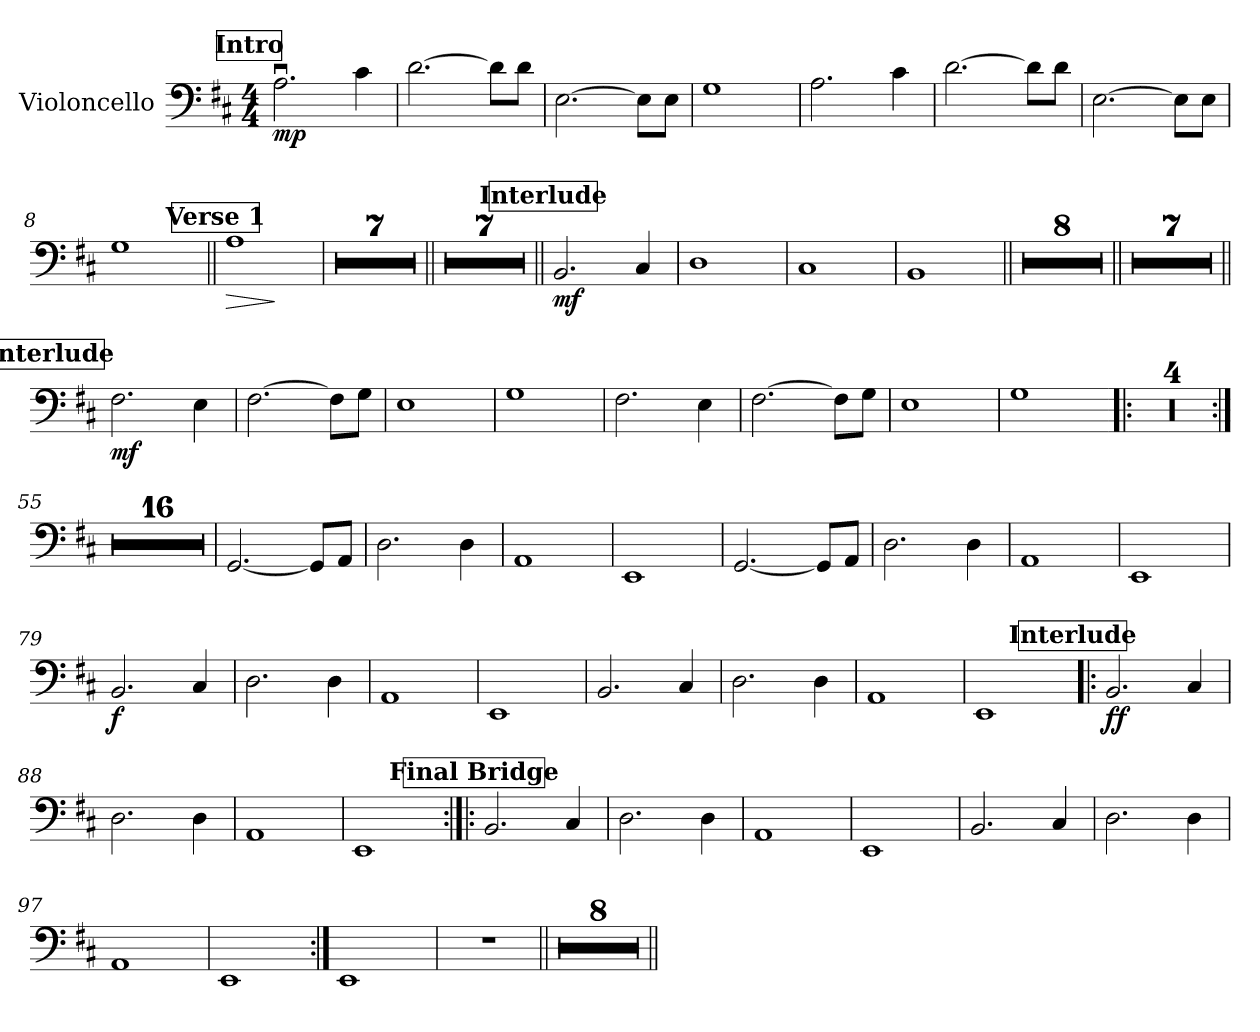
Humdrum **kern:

**kern	**dynam
*part1	*part1
*staff1	*staff1
*I"Violoncello	*
*I'Vc.	*
*clefF4	*
*k[f#c#]	*
*M4/4	*
*MM64	*
!!LO:REH:place=s1:a:B:fs=14:t=Intro
=1	=1
!	!LO:DY:b
2.Au\	mp
4c#\	.
=2	=2
[2.d\	.
8d\L]	.
8d\J	.
=3	=3
[2.E\	.
8E\L]	.
8E\J	.
=4	=4
1G	.
=5	=5
2.A\	.
4c#\	.
=6	=6
[2.d\	.
8d\L]	.
8d\J	.
=7	=7
[2.E\	.
8E\L]	.
8E\J	.
=8	=8
1G	.
!!LO:REH:place=s1:a:B:fs=14:t=Verse 1
=9||	=9||
!	!LO:HP:b
1A	>
.	]
!!LO:LB:g=z
=10	=10
1r	.
=11	=11
1r	.
=12	=12
1r	.
=13	=13
1r	.
=14	=14
1r	.
=15	=15
1r	.
=16	=16
1r	.
=17||	=17||
1r	.
=18	=18
1r	.
=19	=19
1r	.
=20	=20
1r	.
=21	=21
1r	.
=22	=22
1r	.
=23	=23
1r	.
!!LO:REH:place=s1:a:B:fs=14:t=Interlude
=24||	=24||
!	!LO:DY:b
2.BB/	mf
4C#/	.
=25	=25
1D	.
=26	=26
1C#	.
=27	=27
1BB	.
=28||	=28||
1r	.
=29	=29
1r	.
=30	=30
1r	.
=31	=31
1r	.
=32	=32
1r	.
=33	=33
1r	.
=34	=34
1r	.
=35	=35
1r	.
=36||	=36||
1r	.
=37	=37
1r	.
=38	=38
1r	.
=39	=39
1r	.
=40	=40
1r	.
=41	=41
1r	.
=42	=42
1r	.
!!LO:REH:place=s1:a:B:fs=14:t=Interlude
=43||	=43||
!	!LO:DY:b
2.F#\	mf
4E\	.
=44	=44
[2.F#\	.
8F#\L]	.
8G\J	.
!!LO:LB:g=z
=45	=45
1E	.
=46	=46
1G	.
=47	=47
2.F#\	.
4E\	.
=48	=48
[2.F#\	.
8F#\L]	.
8G\J	.
=49	=49
1E	.
=50	=50
1G	.
=51!|:	=51!|:
1r	.
=52	=52
1r	.
=53	=53
1r	.
=54	=54
1r	.
=55:|!	=55:|!
1r	.
=56	=56
1r	.
=57	=57
1r	.
=58	=58
1r	.
=59	=59
1r	.
=60	=60
1r	.
=61	=61
1r	.
=62	=62
1r	.
=63	=63
1r	.
=64	=64
1r	.
=65	=65
1r	.
=66	=66
1r	.
=67	=67
1r	.
=68	=68
1r	.
=69	=69
1r	.
=70	=70
1r	.
=71	=71
[2.GG/	.
8GG/L]	.
8AA/J	.
=72	=72
2.D\	.
4D\	.
!!LO:LB:g=z
=73	=73
1AA	.
=74	=74
1EE	.
=75	=75
[2.GG/	.
8GG/L]	.
8AA/J	.
=76	=76
2.D\	.
4D\	.
=77	=77
1AA	.
=78	=78
1EE	.
=79	=79
!	!LO:DY:b
2.BB/	f
4C#/	.
=80	=80
2.D\	.
4D\	.
=81	=81
1AA	.
=82	=82
1EE	.
=83	=83
2.BB/	.
4C#/	.
!!LO:LB:g=z
=84	=84
2.D\	.
4D\	.
=85	=85
1AA	.
=86	=86
1EE	.
!!LO:REH:place=s1:a:B:fs=14:t=Interlude
=87!|:	=87!|:
!	!LO:DY:b
2.BB/	ff
4C#/	.
=88	=88
2.D\	.
4D\	.
=89	=89
1AA	.
=90	=90
1EE	.
!!LO:REH:place=s1:a:B:fs=14:t=Final Bridge
=91:|!|:	=91:|!|:
2.BB/	.
4C#/	.
=92	=92
2.D\	.
4D\	.
=93	=93
1AA	.
=94	=94
1EE	.
=95	=95
2.BB/	.
4C#/	.
!!LO:LB:g=z
=96	=96
2.D\	.
4D\	.
=97	=97
1AA	.
=98	=98
1EE	.
=99:|!	=99:|!
1EE	.
=100	=100
1r	.
=101||	=101||
1r	.
=102	=102
1r	.
=103	=103
1r	.
=104	=104
1r	.
=105	=105
1r	.
=106	=106
1r	.
=107	=107
1r	.
=108	=108
1r	.
=||	=||
*-	*-
